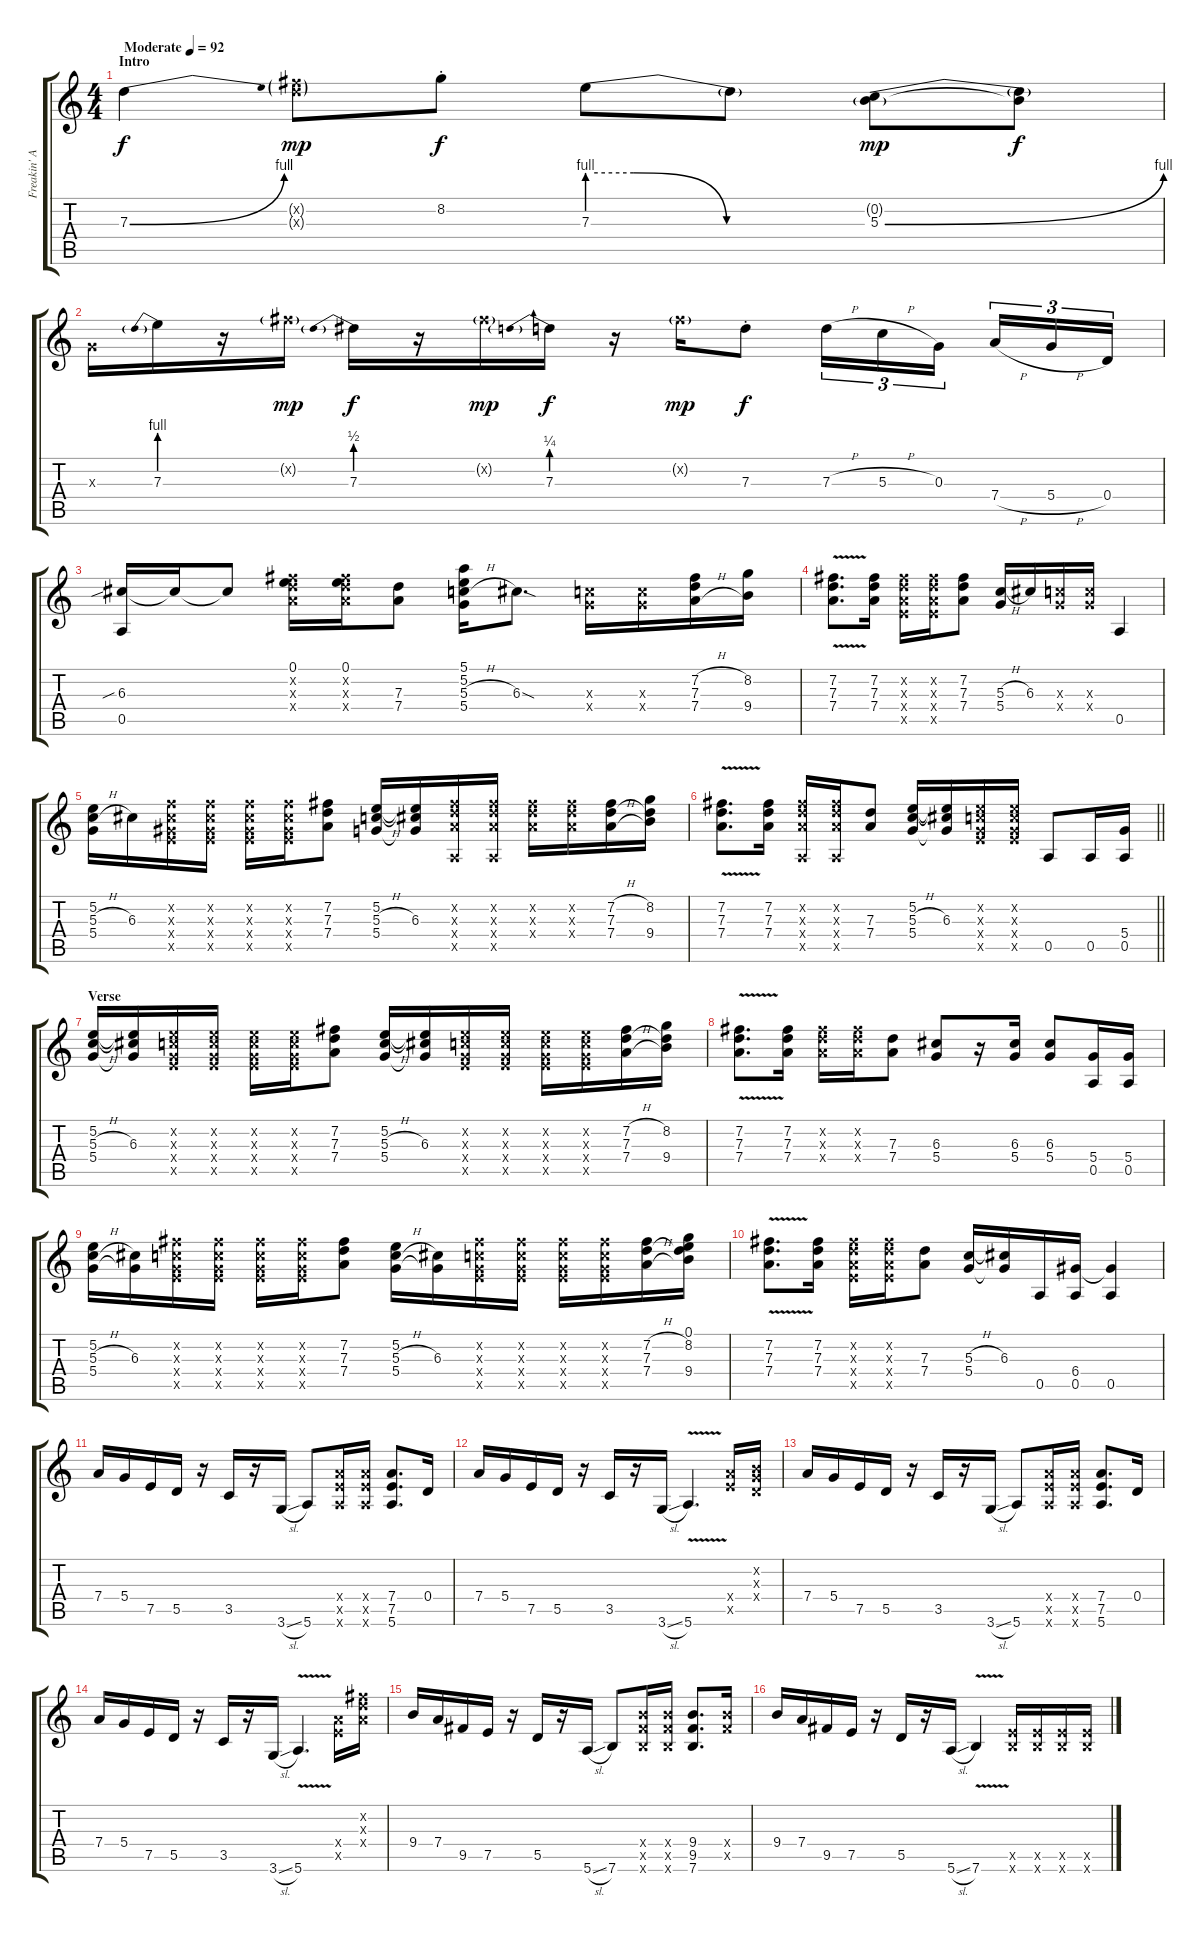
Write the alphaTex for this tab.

\track ("Freakin' Awesome Guitar" "Freakin' A") {instrument overdrivenguitar}
\staff {score tabs}
\tuning (E4 B3 G3 D3 A2 E2) {hide}
\ts (4 4)
\section ("" "Intro")
\tempo (92 "Moderate")
\clef g2
\ks c
7.3{be (bend 0 0 60 4)}.4{dy f balance 0 instrument overdrivenguitar} (7.2{g x} 7.3{g x}).8{dy mp} 8.2{st}.8{dy f} 7.3{be (custom 0 4 10 4 30 0 60 0)}.8 7.3{t}.8 (0.2{g} 5.3{be (bend 0 0 60 4)}).8{dy mp} (0.2{t} 5.3{t}).8{dy f} |
0.3{x}.16 7.3{be (prebend 0 4 60 4)}.16 r.16 7.2{g x}.16{dy mp} 7.3{be (prebend 0 2 60 2)}.16{dy f} r.16 7.2{g x}.16{dy mp} 7.3{be (prebend 0 1 60 1)}.16{dy f} r.16 7.2{g x}.16{dy mp} 7.3{st}.8{dy f} 7.3{h}.16{tu (3 2)} 5.3{h}.16{tu (3 2)} 0.3.16{tu (3 2) beam splitsecondary} 7.4{h}.16{tu (3 2)} 5.4{h}.16{tu (3 2)} 0.4.16{tu (3 2) balance 16 instrument distortionguitar} |
(6.3{sib} 0.5).16 6.3{t}.16 6.3{t}.8 (0.1 7.2{x} 7.3{x} 7.4{x}).16 (0.1 7.2{x} 7.3{x} 7.4{x}).16 (7.3 7.4).8 (5.1 5.2 5.3{h} 5.4).16 6.3{sod}.8{d} (5.3{x} 5.4{x}).16 (5.3{x} 5.4{x}).16 (7.2{h} 7.3 7.4{h}).16 (8.2 9.4).16 |
(7.2{v} 7.3{v} 7.4{v}).8{d} (7.2 7.3 7.4).16 (7.2{x} 7.3{x} 7.4{x} 7.5{x}).16 (7.2{x} 7.3{x} 7.4{x} 7.5{x}).16 (7.2 7.3 7.4).8 (5.3{h} 5.4).16 6.3.16 (5.3{x} 5.4{x}).16 (5.3{x} 5.4{x}).16 0.5.4 |
(5.2 5.3{h} 5.4).16 6.3.16 (6.2{x} 6.3{x} 6.4{x} 7.5{x}).16 (6.2{x} 6.3{x} 6.4{x} 7.5{x}).16 (6.2{x} 6.3{x} 6.4{x} 7.5{x}).16 (6.2{x} 6.3{x} 6.4{x} 7.5{x}).16 (7.2 7.3 7.4).8 (5.2 5.3{h} 5.4).16 (5.2{t} 6.3 5.4{t}).16 (7.2{x} 7.3{x} 7.4{x} 0.5{x}).16 (7.2{x} 7.3{x} 7.4{x} 0.5{x}).16 (7.2{x} 7.3{x} 7.4{x}).16 (7.2{x} 7.3{x} 7.4{x}).16 (7.2{h} 7.3 7.4{h}).16 (8.2 7.3{t} 9.4).16 |
\barLineRight lightlight
(7.2{v} 7.3{v} 7.4{v}).8{d} (7.2 7.3 7.4).16 (7.2{x} 7.3{x} 7.4{x} 0.5{x}).16 (7.2{x} 7.3{x} 7.4{x} 0.5{x}).16 (7.3 7.4).8 (5.2 5.3{h} 5.4).16 (5.2{t} 6.3 5.4{t}).16 (5.2{x} 5.3{x} 5.4{x} 7.5{x}).16 (5.2{x} 5.3{x} 5.4{x} 7.5{x}).16 0.5.8 0.5.16 (5.4 0.5).16 |
\section ("" "Verse")
(5.2 5.3{h} 5.4).16 (5.2{t} 6.3 5.4{t}).16 (5.2{x} 5.3{x} 5.4{x} 7.5{x}).16 (5.2{x} 5.3{x} 5.4{x} 7.5{x}).16 (5.2{x} 5.3{x} 5.4{x} 7.5{x}).16 (5.2{x} 5.3{x} 5.4{x} 7.5{x}).16 (7.2 7.3 7.4).8 (5.2 5.3{h} 5.4).16 (5.2{t} 6.3 5.4{t}).16 (5.2{x} 5.3{x} 5.4{x} 7.5{x}).16 (5.2{x} 5.3{x} 5.4{x} 7.5{x}).16 (5.2{x} 5.3{x} 5.4{x} 7.5{x}).16 (5.2{x} 5.3{x} 5.4{x} 7.5{x}).16 (7.2{h} 7.3 7.4{h}).16 (8.2 7.3{t} 9.4).16 |
(7.2{v} 7.3{v} 7.4{v}).8{d} (7.2 7.3 7.4).16 (7.2{x} 7.3{x} 7.4{x}).16 (7.2{x} 7.3{x} 7.4{x}).16 (7.3 7.4).8 (6.3 5.4).8 r.16 (6.3 5.4).16 (6.3 5.4).8 (5.4 0.5).16 (5.4 0.5).16 |
(5.2 5.3{h} 5.4).16 (6.3 5.4{t}).16 (7.2{x} 5.3{x} 5.4{x} 7.5{x}).16 (7.2{x} 5.3{x} 5.4{x} 7.5{x}).16 (7.2{x} 5.3{x} 5.4{x} 7.5{x}).16 (7.2{x} 5.3{x} 5.4{x} 7.5{x}).16 (7.2 7.3 7.4).8 (5.2 5.3{h} 5.4).16 (6.3 5.4{t}).16 (7.2{x} 5.3{x} 5.4{x} 7.5{x}).16 (7.2{x} 5.3{x} 5.4{x} 7.5{x}).16 (7.2{x} 5.3{x} 5.4{x} 7.5{x}).16 (7.2{x} 5.3{x} 5.4{x} 7.5{x}).16 (7.2{h} 7.3 7.4{h}).16 (0.1 8.2 7.3{t} 9.4).16 |
(7.2{v} 7.3{v} 7.4{v}).8{d} (7.2 7.3 7.4).16 (7.2{x} 7.3{x} 7.4{x} 7.5{x}).16 (7.2{x} 7.3{x} 7.4{x} 7.5{x}).16 (7.3 7.4).8 (5.3{h} 5.4).16 (6.3 5.4{t}).16 0.5.16 (6.4 0.5).16 (6.4{t} 0.5).4 |
7.4.16 5.4.16 7.5.16 5.5.16 r.16 3.5.16 r.16 3.6{sl}.16 5.6.8 (7.4{x} 7.5{x} 5.6{x}).16 (7.4{x} 7.5{x} 5.6{x}).16 (7.4 7.5 5.6).8{d} 0.4.16 |
7.4.16 5.4.16 7.5.16 5.5.16 r.16 3.5.16 r.16 3.6{sl}.16 5.6{v}.4{d} (7.4{x} 7.5{x}).16 (0.2{x} 0.3{x} 0.4{x}).16 |
7.4.16 5.4.16 7.5.16 5.5.16 r.16 3.5.16 r.16 3.6{sl}.16 5.6.8 (7.4{x} 7.5{x} 5.6{x}).16 (7.4{x} 7.5{x} 5.6{x}).16 (7.4 7.5 5.6).8{d} 0.4.16 |
7.4.16 5.4.16 7.5.16 5.5.16 r.16 3.5.16 r.16 3.6{sl}.16 5.6{v}.4{d} (7.4{x} 7.5{x}).16 (7.2{x} 7.3{x} 7.4{x}).16 |
9.4.16 7.4.16 9.5.16 7.5.16 r.16 5.5.16 r.16 5.6{sl}.16 7.6.8 (9.4{x} 9.5{x} 7.6{x}).16 (9.4{x} 9.5{x} 7.6{x}).16 (9.4 9.5 7.6).8{d} (9.4{x} 9.5{x}).16 |
9.4.16 7.4.16 9.5.16 7.5.16 r.16 5.5.16 r.16 5.6{sl}.16 7.6{v}.4 (7.5{x} 7.6{x}).16 (7.5{x} 7.6{x}).16 (7.5{x} 7.6{x}).16 (7.5{x} 7.6{x}).16
